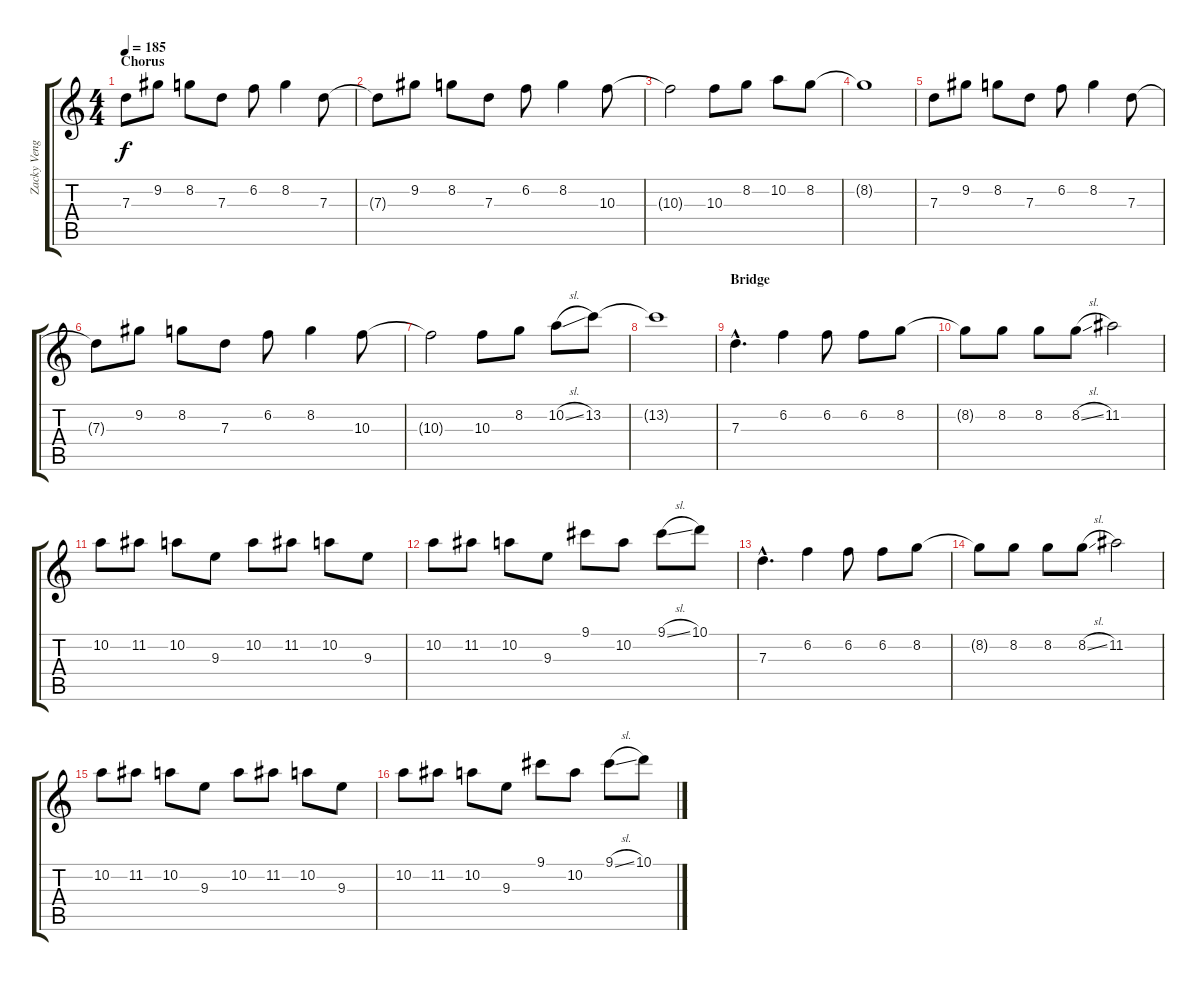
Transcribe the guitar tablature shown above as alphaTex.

\track ("Zacky Vengeance" "Zacky Veng") {instrument distortionguitar}
\staff {score tabs}
\tuning (E4 B3 G3 D3 A2 D2) {hide}
\ts (4 4)
\section ("" "Chorus")
\tempo 185
\clef g2
\ks c
7.3.8{dy f} 9.2.8 8.2.8 7.3.8 6.2.8 8.2.4 7.3.8 |
7.3{t}.8 9.2.8 8.2.8 7.3.8 6.2.8 8.2.4 10.3.8 |
10.3{t}.2 10.3.8 8.2.8 10.2.8 8.2.8 |
8.2{t}.1 |
7.3.8 9.2.8 8.2.8 7.3.8 6.2.8 8.2.4 7.3.8 |
7.3{t}.8 9.2.8 8.2.8 7.3.8 6.2.8 8.2.4 10.3.8 |
10.3{t}.2 10.3.8 8.2.8 10.2{sl}.8 13.2.8 |
13.2{t}.1 |
\section ("" "Bridge")
7.3{hac}.4{d} 6.2.4 6.2.8 6.2.8 8.2.8 |
8.2{t}.8 8.2.8 8.2.8 8.2{sl}.8 11.2.2 |
10.2.8 11.2.8 10.2.8 9.3.8 10.2.8 11.2.8 10.2.8 9.3.8 |
10.2.8 11.2.8 10.2.8 9.3.8 9.1.8 10.2.8 9.1{sl}.8 10.1.8 |
7.3{hac}.4{d} 6.2.4 6.2.8 6.2.8 8.2.8 |
8.2{t}.8 8.2.8 8.2.8 8.2{sl}.8 11.2.2 |
10.2.8 11.2.8 10.2.8 9.3.8 10.2.8 11.2.8 10.2.8 9.3.8 |
10.2.8 11.2.8 10.2.8 9.3.8 9.1.8 10.2.8 9.1{sl}.8 10.1.8
